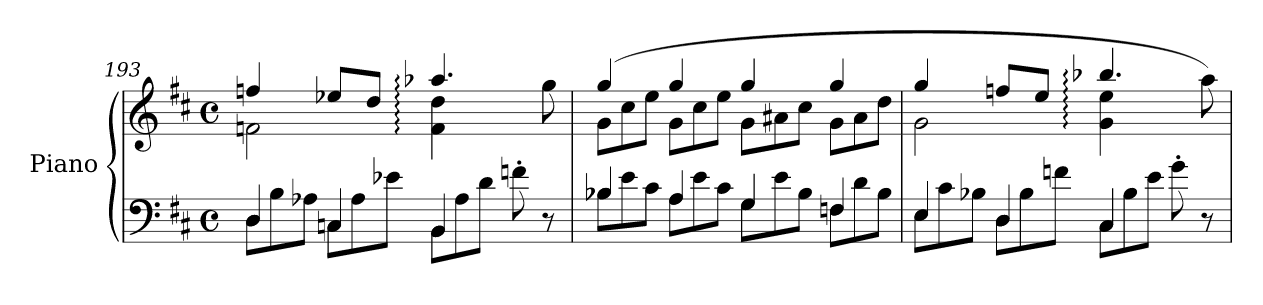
**kern	**kern
*part1	*part1
*staff2	*staff1
*I"Piano	*
*I'Pno	*
!!LO:LB:g=z
*clefF4	*clefG2
*k[f#c#]	*k[f#c#]
*M4/4	*M4/4
*met(c)	*met(c)
=193	=193
*^	*
*	*Xtuplet	*
*	*	*^
*	*	*	*^
4D/	12D\L	4ffn/	2fn\	2ryy
.	12B\	.	.	.
.	12A-X\J	.	.	.
4Cn/	12C\L	8ee-X/L	.	.
.	12A-\	.	.	.
.	.	8dd/J	.	.
.	12e-X\J	.	.	.
4BB/	12BB\L	4.aa-X:/	4f\ 4dd\	4.fyy: 4.ddyy: 4.aa-yy:
.	12A-\	.	.	.
.	12d\J	.	.	.
8fn'\	4ryy	.	4ryy	.
8r	.	8gg\	.	8ryy
*	*	*	*v	*v
=194	=194	=194	=194
*	*	*	*Xtuplet
4B-X/	12B-\L	(>4gg/	12g\L
.	12e\	.	12cc#\
.	12c#\J	.	12ee\J
4A/	12A\L	4gg/	12g\L
.	12e\	.	12cc#\
.	12c#\J	.	12ee\J
4G/	12G\L	4gg/	12g\L
.	12e\	.	12a#X\
.	12B-\J	.	12cc#\J
4Fn/	12F\L	4gg/	12g\L
.	12d\	.	12a#\
.	12B-\J	.	12dd\J
=195	=195	=195	=195
*	*	*	*^
4E/	12E\L	4gg/	2g\	2ryy
.	12c#\	.	.	.
.	12B-X\J	.	.	.
4D/	12D\L	8ffn/L	.	.
.	12B-\	.	.	.
.	.	8ee/J	.	.
.	12fn\J	.	.	.
4C#/	12C#\L	4.bb-X:/	4g\ 4ee\	4.gyy: 4.eeyy: 4.bb-yy:
.	12B-\	.	.	.
.	12e\J	.	.	.
8g'\	4ryy	.	4ryy	.
8r	.	8aa\)	.	8ryy
*v	*v	*	*	*
*	*v	*v	*v
=	=
*-	*-
